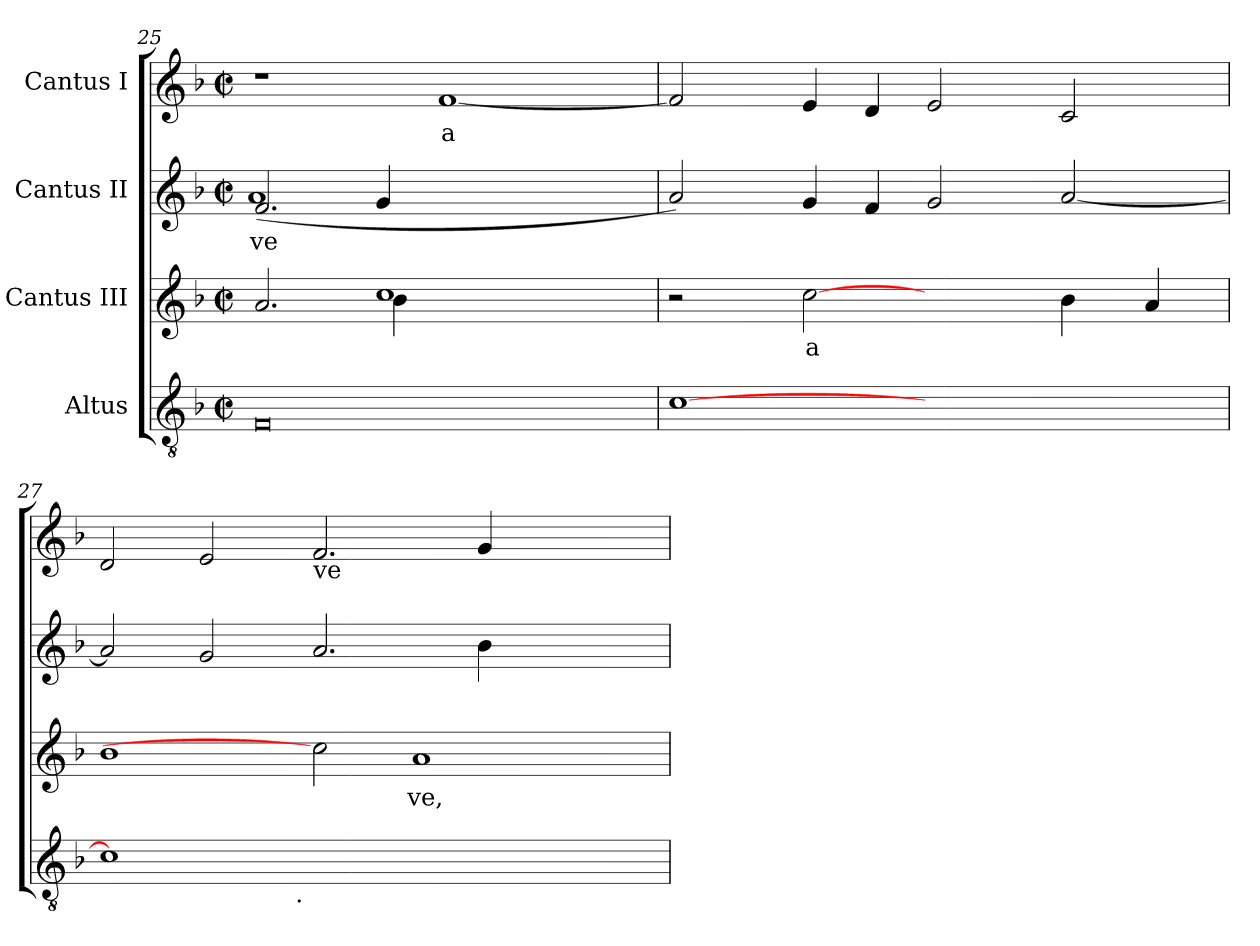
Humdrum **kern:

**kern	**kern	**text	**kern	**text	**kern	**text
*part4	*part3	*part3	*part2	*part2	*part1	*part1
*staff4	*staff3	*staff3	*staff2	*staff2	*staff1	*staff1
*I"Altus	*I"Cantus III	*	*I"Cantus II	*	*I"Cantus I	*
*clefGv2	*clefG2	*	*clefG2	*	*clefG2	*
*k[b-]	*k[b-]	*	*k[b-]	*	*k[b-]	*
*F:	*F:	*	*F:	*	*F:	*
*M2/2	*M2/2	*	*M2/2	*	*M2/2	*
*met(c|)	*met(c|)	*	*met(c|)	*	*met(c|)	*
=25	=25	=25	=25	=25	=25	=25
!LO:N:vis=0	!	!	!	!LO:LY:b:cj	!	!
*	*^	*	*^	*	*	*
1F	2.a/	2.ryy	.	2.f/	(>1a	ve	1r	.
.	1cc	4b-\	.	4g/	.	.	.	.
!	!	!	!	!	!	!	!	!LO:LY:b:rj
1ryy	.	4ryy	.	1ryy	1ryy	.	[>1f	a
.	.	2.ryy	.	.	.	.	.	.
.	4ryy	.	.	.	.	.	.	.
*	*v	*v	*	*	*	*	*	*
!!LO:PB:g=z
=26	=26	=26	=26	=26	=26	=26	=26
*^	*	*	*	*	*	*	*
[1c	8..ryy	2r	.	2a/)	64ryy	.	2f/]	.
.	.	.	.	.	1ryy	.	.	.
.	1ryy	.	.	.	.	.	.	.
!	!	!	!LO:LY:b:rj	!	!	!	!	!
.	.	[2cc	a	4g/	.	.	4e/	.
.	.	.	.	4f/	.	.	4d/	.
1ryy	.	2ryy	.	2g/	.	.	2e/	.
.	.	.	.	.	2ryy	.	.	.
.	2ryy	.	.	.	.	.	.	.
.	.	4b-\	.	[<2a/	.	.	2c/	.
.	.	.	.	.	4ryy	.	.	.
.	4ryy	.	.	.	.	.	.	.
.	.	4a/	.	.	.	.	.	.
.	.	.	.	.	8...ryy	.	.	.
.	32ryy	.	.	.	.	.	.	.
*	*	*	*	*v	*v	*	*	*
=27	=27	=27	=27	=27	=27	=27	=27
1c]	2ryy	1b-	.	2a/]	.	2d/	.
.	4...ryy	.	.	2g/	.	2e/	.
!	!LO:TX:b:t=.	!	!	!	!	!	!
.	1ryy	.	.	.	.	.	.
!	!	!	!	!	!	!LO:TX:b:t=ve	!
1.ryy	.	2cc]	.	2.a/	.	2.f/	.
!	!	!	!LO:LY:b:cj	!	!	!	!
.	.	1a	ve,	.	.	.	.
.	.	.	.	4b-\	.	4g/	.
.	2ryy	.	.	.	.	.	.
.	.	.	.	2ryy	.	2ryy	.
.	32ryy	.	.	.	.	.	.
*v	*v	*	*	*	*	*	*
=	=	=	=	=	=	=
*-	*-	*-	*-	*-	*-	*-
